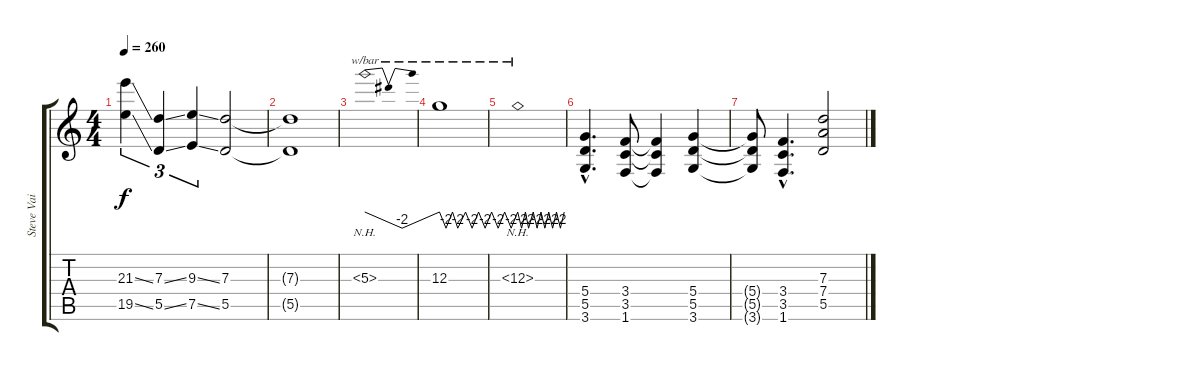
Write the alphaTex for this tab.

\track ("Steve Vai" "Steve Vai") {instrument distortionguitar}
\staff {score tabs}
\tuning (E4 B3 G3 D3 A2 E2) {hide}
\ts (4 4)
\tempo 260
\clef g2
\ks c
(21.3{ss} 19.5{ss}).4{tu (3 2) dy f} (7.3{ss} 5.5{ss}).4{tu (3 2)} (9.3{ss} 7.5{ss}).4{tu (3 2)} (7.3 5.5).2 |
(7.3{t} 5.5{t}).1 |
5.3{nh}.1{tbe (dip default 0 0 15 -8 60 0)} |
12.3.1{tbe (custom default 0 0 5 -8 10 0 14 -8 20 0 25 -8 30 0 35 -8 40 0 45 -8 50 0 55 -8 60 0)} |
12.3{nh}.1{tbe (custom default 0 0 5 -8 10 0 14 -8 20 0 25 -8 30 0 35 -8 40 0 45 -8 50 0 55 -8 60 0)} |
(5.4{hac} 5.5{hac} 3.6{hac}).4{d} (3.4 3.5 1.6).8 (3.4{t} 3.5{t} 1.6{t}).4 (5.4 5.5 3.6).4 |
(5.4{t} 5.5{t} 3.6{t}).8 (3.4{hac} 3.5{hac} 1.6{hac}).4{d} (7.3 7.4 5.5).2
